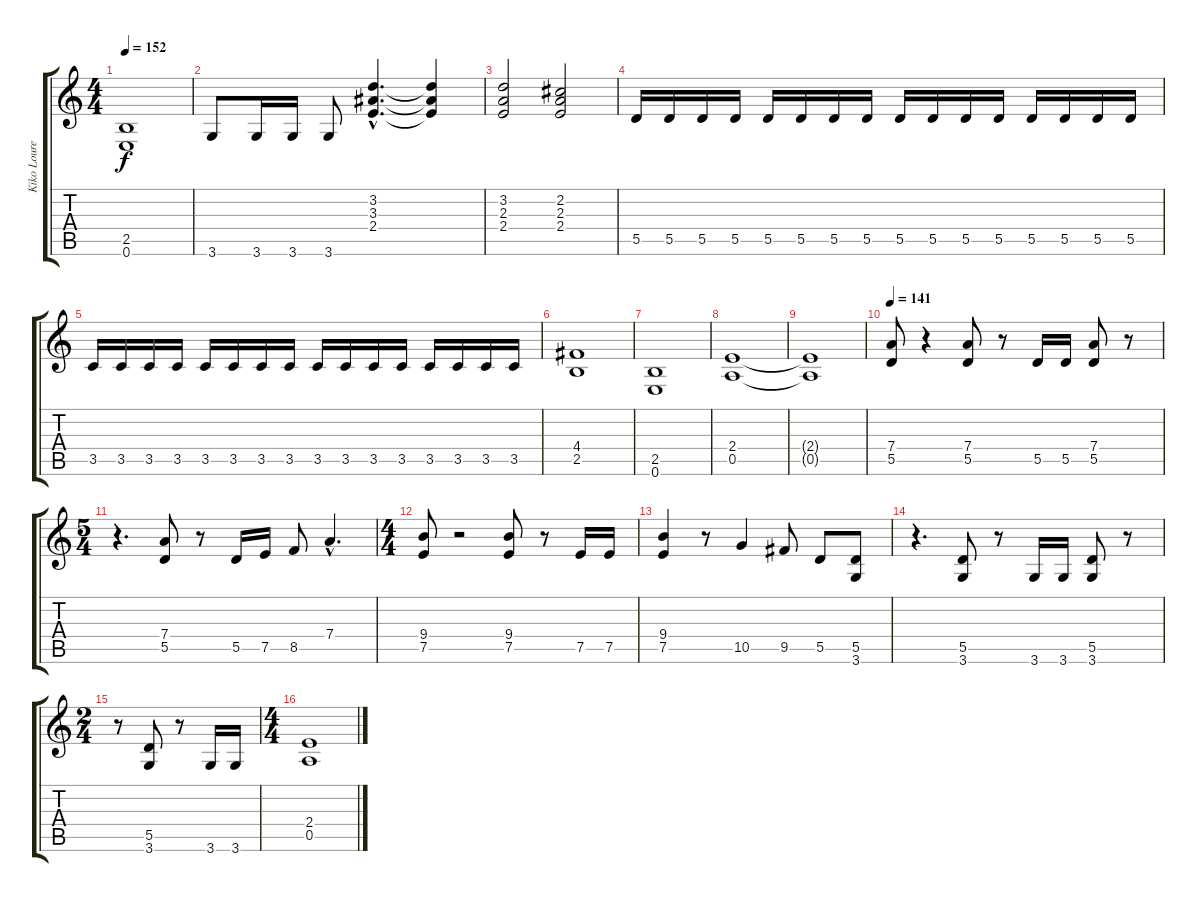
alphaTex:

\track ("Kiko Loureiro" "Kiko Loure") {instrument overdrivenguitar}
\staff {score tabs}
\tuning (E4 B3 G3 D3 A2 E2) {hide}
\ts (4 4)
\tempo 152
\clef g2
\ks c
(2.5 0.6).1{dy f} |
3.6.8 3.6.16 3.6.16 3.6.8 (3.2{hac} 3.3{hac} 2.4{hac}).4{d} (3.2{t} 3.3{t} 2.4{t}).4 |
(3.2 2.3 2.4).2 (2.2 2.3 2.4).2 |
5.5.16 5.5.16 5.5.16 5.5.16 5.5.16 5.5.16 5.5.16 5.5.16 5.5.16 5.5.16 5.5.16 5.5.16 5.5.16 5.5.16 5.5.16 5.5.16 |
3.5.16 3.5.16 3.5.16 3.5.16 3.5.16 3.5.16 3.5.16 3.5.16 3.5.16 3.5.16 3.5.16 3.5.16 3.5.16 3.5.16 3.5.16 3.5.16 |
(4.4 2.5).1 |
(2.5 0.6).1 |
(2.4 0.5).1 |
(2.4{t} 0.5{t}).1 |
\tempo 141
(7.4 5.5).8 r.4 (7.4 5.5).8 r.8 5.5.16 5.5.16 (7.4 5.5).8 r.8 |
\ts (5 4)
r.4{d} (7.4 5.5).8 r.8 5.5.16 7.5.16 8.5.8 7.4{hac}.4{d} |
\ts (4 4)
(9.4 7.5).8 r.2 (9.4 7.5).8 r.8 7.5.16 7.5.16 |
(9.4 7.5).4 r.8 10.5.4 9.5.8 5.5.8 (5.5 3.6).8 |
r.4{d} (5.5 3.6).8 r.8 3.6.16 3.6.16 (5.5 3.6).8 r.8 |
\ts (2 4)
r.8 (5.5 3.6).8 r.8 3.6.16 3.6.16 |
\ts (4 4)
(2.4 0.5).1
